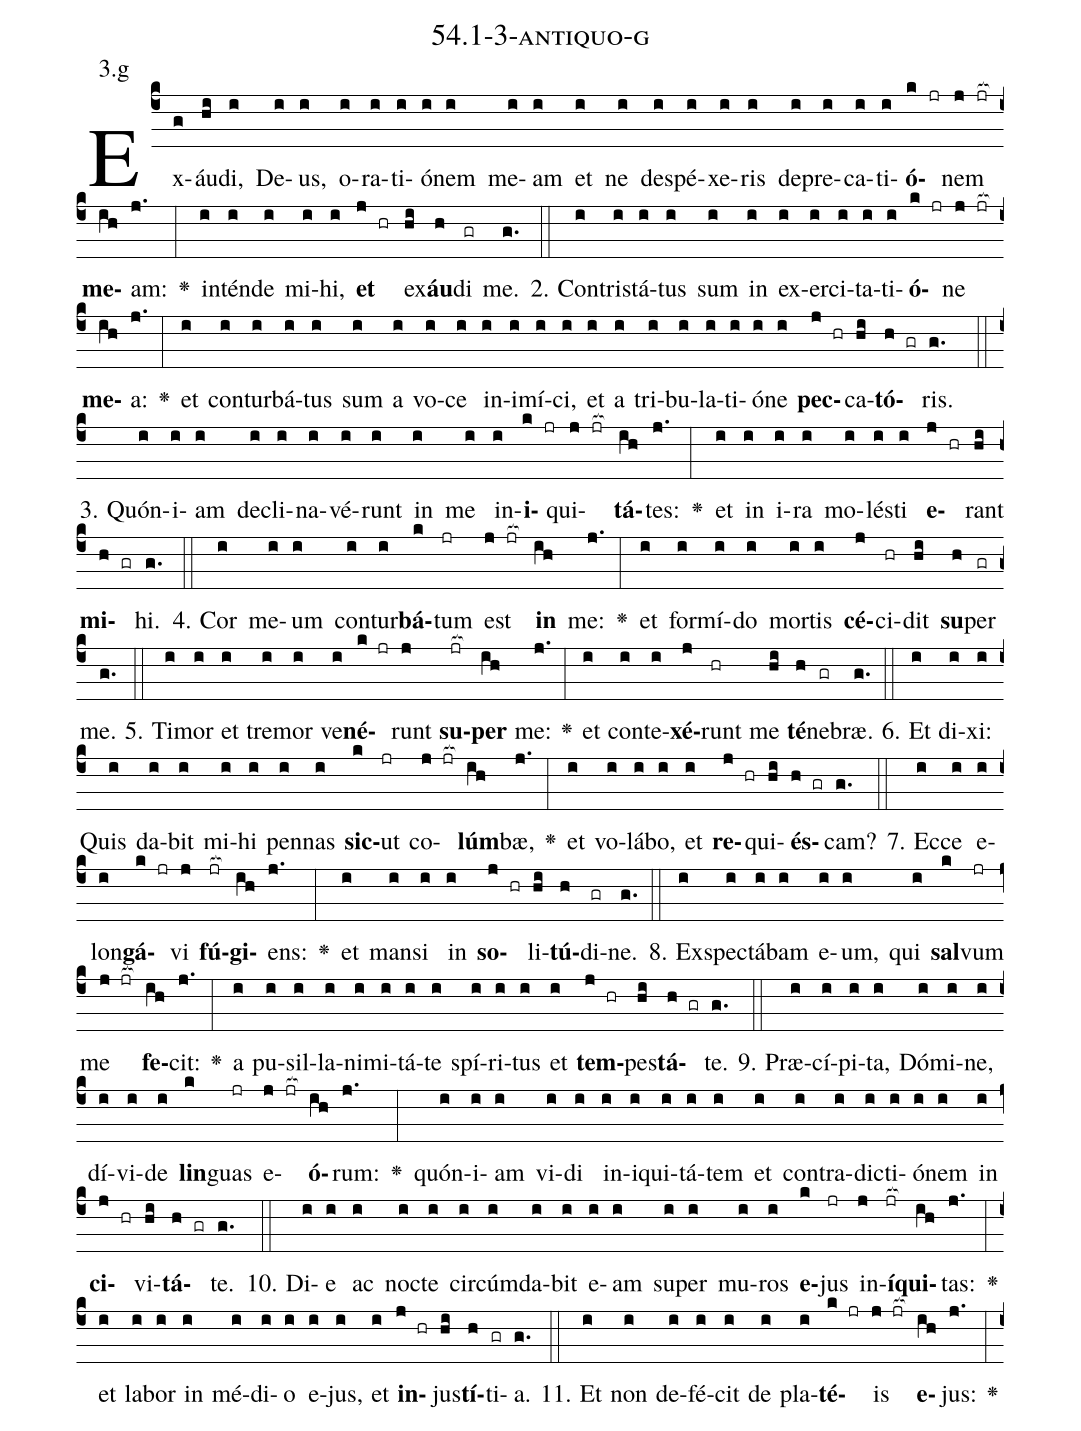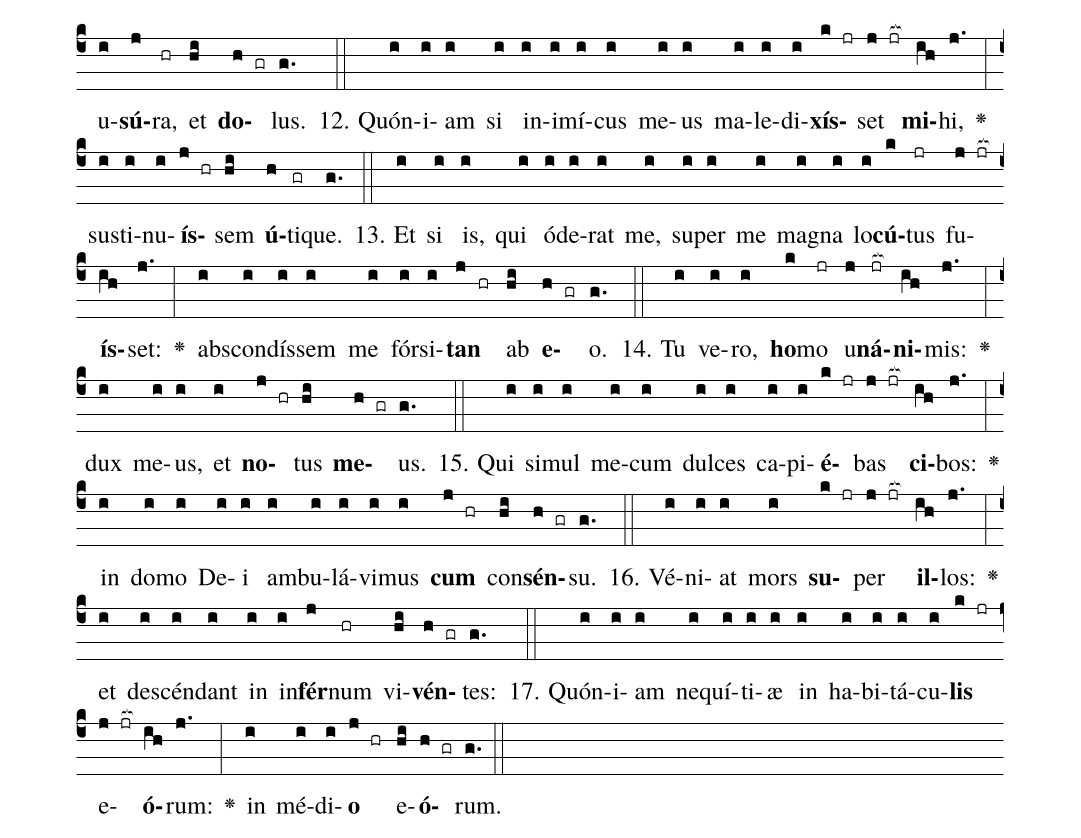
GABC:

name: 54.1-3-antiquo-g;
annotation: 3.g;
%%
(c4)Ex(g)áu(hi)di,(i) De(i)us,(i) o(i)ra(i)ti(i)ó(i)nem(i) me(i)am(i) et(i) ne(i) de(i)spé(i)xe(i)ris(i) de(i)pre(i)ca(i)ti(i)<b>ó</b>(k jr)nem(j jr[ocb:1{]) <b>me</b>(ih[ocb:0}])am:(j.) <v>\greheightstar</v>(:) in(i)tén(i)de(i) mi(i)hi,(i) <b>et</b>(j hr) ex(hi)<b>áu</b>(h)di(gr) me.(g.) (::)
2. Con(i)tris(i)tá(i)tus(i) sum(i) in(i) ex(i)er(i)ci(i)ta(i)ti(i)<b>ó</b>(k jr)ne(j jr[ocb:1{]) <b>me</b>(ih[ocb:0}])a:(j.) <v>\greheightstar</v>(:) et(i) con(i)tur(i)bá(i)tus(i) sum(i) a(i) vo(i)ce(i) in(i)i(i)mí(i)ci,(i) et(i) a(i) tri(i)bu(i)la(i)ti(i)ó(i)ne(i) <b>pec</b>(j hr)ca(hi)<b>tó</b>(h gr)ris.(g.) (::)
3. Quón(i)i(i)am(i) de(i)cli(i)na(i)vé(i)runt(i) in(i) me(i) in(i)<b>i</b>(k jr)qui(j jr[ocb:1{])<b>tá</b>(ih[ocb:0}])tes:(j.) <v>\greheightstar</v>(:) et(i) in(i) i(i)ra(i) mo(i)lés(i)ti(i) <b>e</b>(j hr)rant(hi) <b>mi</b>(h gr)hi.(g.) (::)
4. Cor(i) me(i)um(i) con(i)tur(i)<b>bá</b>(k)tum(jr) est(j jr[ocb:1{]) <b>in</b>(ih[ocb:0}]) me:(j.) <v>\greheightstar</v>(:) et(i) for(i)mí(i)do(i) mor(i)tis(i) <b>cé</b>(j)ci(hr)dit(hi) <b>su</b>(h)per(gr) me.(g.) (::)
5. Ti(i)mor(i) et(i) tre(i)mor(i) ve(i)<b>né</b>(k jr)runt(j) <b>su</b>(jr[ocb:1{])<b>per</b>(ih[ocb:0}]) me:(j.) <v>\greheightstar</v>(:) et(i) con(i)te(i)<b>xé</b>(j)runt(hr) me(hi) <b>té</b>(h)ne(gr)bræ.(g.) (::)
6. Et(i) di(i)xi:(i) Quis(i) da(i)bit(i) mi(i)hi(i) pen(i)nas(i) <b>sic</b>(k)ut(jr) co(j jr[ocb:1{])<b>lúm</b>(ih[ocb:0}])bæ,(j.) <v>\greheightstar</v>(:) et(i) vo(i)lá(i)bo,(i) et(i) <b>re</b>(j hr)qui(hi)<b>és</b>(h gr)cam?(g.) (::)
7. Ec(i)ce(i) e(i)lon(i)<b>gá</b>(k jr)vi(j) <b>fú</b>(jr[ocb:1{])<b>gi</b>(ih[ocb:0}])ens:(j.) <v>\greheightstar</v>(:) et(i) man(i)si(i) in(i) <b>so</b>(j hr)li(hi)<b>tú</b>(h)di(gr)ne.(g.) (::)
8. Ex(i)spec(i)tá(i)bam(i) e(i)um,(i) qui(i) <b>sal</b>(k)vum(jr) me(j jr[ocb:1{]) <b>fe</b>(ih[ocb:0}])cit:(j.) <v>\greheightstar</v>(:) a(i) pu(i)sil(i)la(i)ni(i)mi(i)tá(i)te(i) spí(i)ri(i)tus(i) et(i) <b>tem</b>(j hr)pes(hi)<b>tá</b>(h gr)te.(g.) (::)
9. Præ(i)cí(i)pi(i)ta,(i) Dó(i)mi(i)ne,(i) dí(i)vi(i)de(i) <b>lin</b>(k)guas(jr) e(j jr[ocb:1{])<b>ó</b>(ih[ocb:0}])rum:(j.) <v>\greheightstar</v>(:) quón(i)i(i)am(i) vi(i)di(i) in(i)i(i)qui(i)tá(i)tem(i) et(i) con(i)tra(i)dic(i)ti(i)ó(i)nem(i) in(i) <b>ci</b>(j hr)vi(hi)<b>tá</b>(h gr)te.(g.) (::)
10. Di(i)e(i) ac(i) noc(i)te(i) cir(i)cúm(i)da(i)bit(i) e(i)am(i) su(i)per(i) mu(i)ros(i) <b>e</b>(k)jus(jr) in(j)<b>í</b>(jr[ocb:1{])<b>qui</b>(ih[ocb:0}])tas:(j.) <v>\greheightstar</v>(:) et(i) la(i)bor(i) in(i) mé(i)di(i)o(i) e(i)jus,(i) et(i) <b>in</b>(j hr)jus(hi)<b>tí</b>(h)ti(gr)a.(g.) (::)
11. Et(i) non(i) de(i)fé(i)cit(i) de(i) pla(i)<b>té</b>(k jr)is(j jr[ocb:1{]) <b>e</b>(ih[ocb:0}])jus:(j.) <v>\greheightstar</v>(:) u(i)<b>sú</b>(j)ra,(hr) et(hi) <b>do</b>(h gr)lus.(g.) (::)
12. Quón(i)i(i)am(i) si(i) in(i)i(i)mí(i)cus(i) me(i)us(i) ma(i)le(i)di(i)<b>xís</b>(k jr)set(j jr[ocb:1{]) <b>mi</b>(ih[ocb:0}])hi,(j.) <v>\greheightstar</v>(:) sus(i)ti(i)nu(i)<b>ís</b>(j hr)sem(hi) <b>ú</b>(h)ti(gr)que.(g.) (::)
13. Et(i) si(i) is,(i) qui(i) ó(i)de(i)rat(i) me,(i) su(i)per(i) me(i) ma(i)gna(i) lo(i)<b>cú</b>(k)tus(jr) fu(j jr[ocb:1{])<b>ís</b>(ih[ocb:0}])set:(j.) <v>\greheightstar</v>(:) abs(i)con(i)dís(i)sem(i) me(i) fór(i)si(i)<b>tan</b>(j hr) ab(hi) <b>e</b>(h gr)o.(g.) (::)
14. Tu(i) ve(i)ro,(i) <b>ho</b>(k)mo(jr) u(j)<b>ná</b>(jr[ocb:1{])<b>ni</b>(ih[ocb:0}])mis:(j.) <v>\greheightstar</v>(:) dux(i) me(i)us,(i) et(i) <b>no</b>(j hr)tus(hi) <b>me</b>(h gr)us.(g.) (::)
15. Qui(i) si(i)mul(i) me(i)cum(i) dul(i)ces(i) ca(i)pi(i)<b>é</b>(k jr)bas(j jr[ocb:1{]) <b>ci</b>(ih[ocb:0}])bos:(j.) <v>\greheightstar</v>(:) in(i) do(i)mo(i) De(i)i(i) am(i)bu(i)lá(i)vi(i)mus(i) <b>cum</b>(j hr) con(hi)<b>sén</b>(h gr)su.(g.) (::)
16. Vé(i)ni(i)at(i) mors(i) <b>su</b>(k jr)per(j jr[ocb:1{]) <b>il</b>(ih[ocb:0}])los:(j.) <v>\greheightstar</v>(:) et(i) de(i)scén(i)dant(i) in(i) in(i)<b>fér</b>(j)num(hr) vi(hi)<b>vén</b>(h gr)tes:(g.) (::)
17. Quón(i)i(i)am(i) ne(i)quí(i)ti(i)æ(i) in(i) ha(i)bi(i)tá(i)cu(i)<b>lis</b>(k jr) e(j jr[ocb:1{])<b>ó</b>(ih[ocb:0}])rum:(j.) <v>\greheightstar</v>(:) in(i) mé(i)di(i)<b>o</b>(j hr) e(hi)<b>ó</b>(h gr)rum.(g.) (::)
